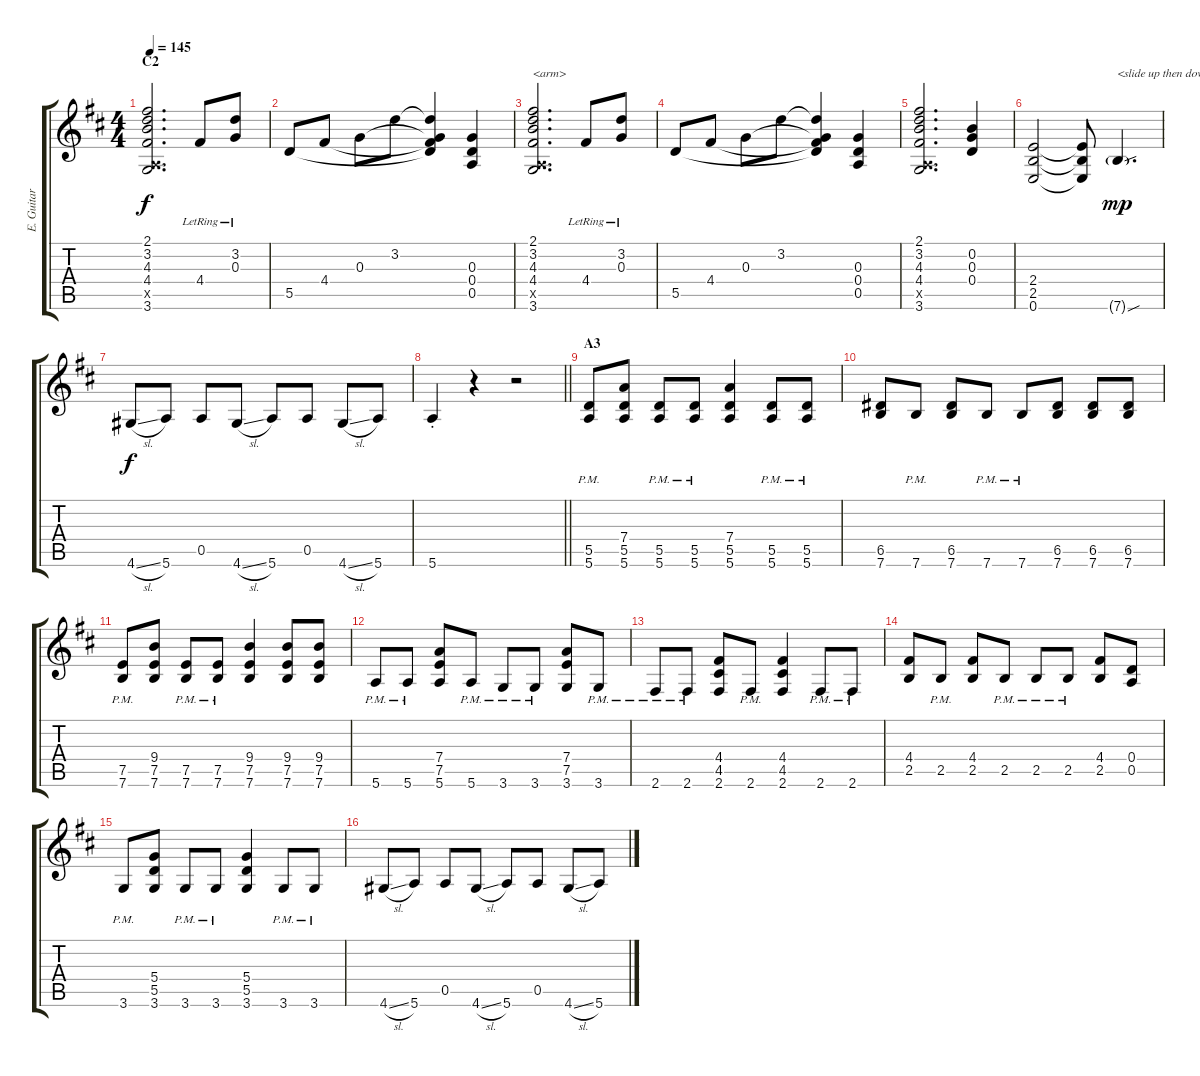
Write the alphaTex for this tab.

\track ("E. Guitar III" "E. Guitar ") {instrument overdrivenguitar}
\staff {score tabs}
\tuning (E4 B3 G3 D3 A2 E2) {hide}
\ts (4 4)
\section ("" "C2")
\tempo 145
\clef g2
\ks d
(2.1 3.2 4.3 4.4 0.5{x} 3.6).2{d dy f} 4.4{lr}.8 (3.2{lr} 0.3{lr}).8 |
5.5.8 4.4.8 0.3.8 3.2.8 (3.2{t} 0.3{t} 4.4{t} 5.5{t}).4 (0.3 0.4 0.5).4 |
(2.1 3.2 4.3 4.4 0.5{x} 3.6).2{d txt "<arm>"} 4.4{lr}.8 (3.2{lr} 0.3{lr}).8 |
5.5.8 4.4.8 0.3.8 3.2.8 (3.2{t} 0.3{t} 4.4{t} 5.5{t}).4 (0.3 0.4 0.5).4 |
(2.1 3.2 4.3 4.4 0.5{x} 3.6).2{d} (0.2 0.3 0.4).4 |
(2.4 2.5 0.6).2 (2.4{t} 2.5{t} 0.6{t}).8 7.6{sou g}.4{d txt "<slide up then down>" dy mp} |
4.6{sl}.8{dy f} 5.6.8 0.5.8 4.6{sl}.8 5.6.8 0.5.8 4.6{sl}.8 5.6.8 |
\barLineRight lightlight
5.6{st}.4 r.4 r.2 |
\section ("" "A3")
(5.5{pm} 5.6{pm}).8 (7.4 5.5 5.6).8 (5.5{pm} 5.6{pm}).8 (5.5{pm} 5.6{pm}).8 (7.4 5.5 5.6).4 (5.5{pm} 5.6{pm}).8 (5.5{pm} 5.6{pm}).8 |
(6.5 7.6).8 7.6{pm}.8 (6.5 7.6).8 7.6{pm}.8 7.6{pm}.8 (6.5 7.6).8 (6.5 7.6).8 (6.5 7.6).8 |
(7.5{pm} 7.6{pm}).8 (9.4 7.5 7.6).8 (7.5{pm} 7.6{pm}).8 (7.5{pm} 7.6{pm}).8 (9.4 7.5 7.6).4 (9.4 7.5 7.6).8 (9.4 7.5 7.6).8 |
5.6{pm}.8 5.6{pm}.8 (7.4 7.5 5.6).8 5.6{pm}.8 3.6{pm}.8 3.6{pm}.8 (7.4 7.5 3.6).8 3.6{pm}.8 |
2.6{pm}.8 2.6{pm}.8 (4.4 4.5 2.6).8 2.6{pm}.8 (4.4 4.5 2.6).4 2.6{pm}.8 2.6{pm}.8 |
(4.4 2.5).8 2.5{pm}.8 (4.4 2.5).8 2.5{pm}.8 2.5{pm}.8 2.5{pm}.8 (4.4 2.5).8 (0.4 0.5).8 |
3.6{pm}.8 (5.4 5.5 3.6).8 3.6{pm}.8 3.6{pm}.8 (5.4 5.5 3.6).4 3.6{pm}.8 3.6{pm}.8 |
4.6{sl}.8 5.6.8 0.5.8 4.6{sl}.8 5.6.8 0.5.8 4.6{sl}.8 5.6.8
